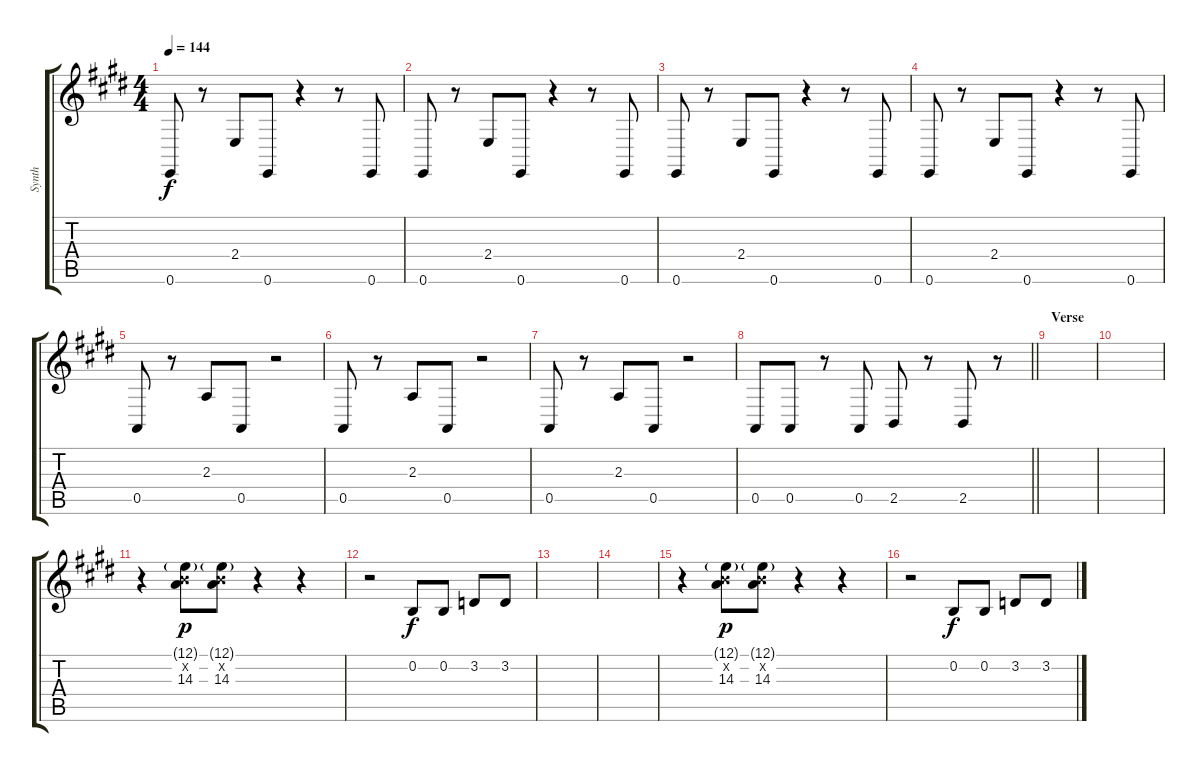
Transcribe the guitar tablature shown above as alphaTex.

\track ("Synth" "Synth") {instrument baritonesax}
\staff {score tabs}
\tuning (E4 B3 G3 D3 A2 E2) {hide}
\ts (4 4)
\tempo 144
\clef g2
\ks e
0.6.8{dy f} r.8 2.4.8 0.6.8 r.4 r.8 0.6.8 |
0.6.8 r.8 2.4.8 0.6.8 r.4 r.8 0.6.8 |
0.6.8 r.8 2.4.8 0.6.8 r.4 r.8 0.6.8 |
0.6.8 r.8 2.4.8 0.6.8 r.4 r.8 0.6.8 |
0.5.8 r.8 2.3.8 0.5.8 r.2 |
0.5.8 r.8 2.3.8 0.5.8 r.2 |
0.5.8 r.8 2.3.8 0.5.8 r.2 |
\barLineRight lightlight
0.5.8 0.5.8 r.8 0.5.8 2.5.8 r.8 2.5.8 r.8 |
\section ("" "Verse")
|
|
r.4 (12.1{g} 12.2{x} 14.3).8{dy p} (12.1{g} 12.2{x} 14.3).8 r.4 r.4 |
r.2{instrument lead1square} 0.2.8{dy f} 0.2.8 3.2.8 3.2.8 |
|
|
r.4 (12.1{g} 12.2{x} 14.3).8{dy p} (12.1{g} 12.2{x} 14.3).8 r.4 r.4 |
r.2{instrument lead1square} 0.2.8{dy f} 0.2.8 3.2.8 3.2.8
